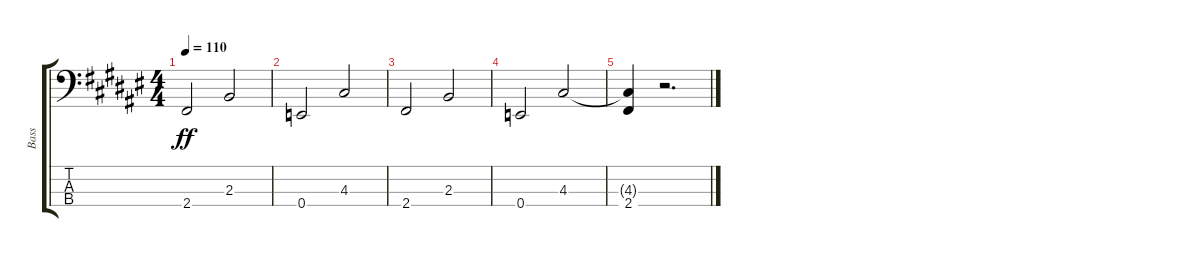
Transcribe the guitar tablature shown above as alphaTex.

\track ("Bass" "Bass") {instrument electricbassfinger}
\staff {score tabs}
\tuning (G2 D2 A1 E1) {hide}
\ts (4 4)
\tempo 110
\clef f4
\ks f#
2.4.2{dy ff} 2.3.2 |
0.4.2 4.3.2 |
2.4.2 2.3.2 |
0.4.2 4.3.2 |
(4.3{t} 2.4).4 r.2{d}
